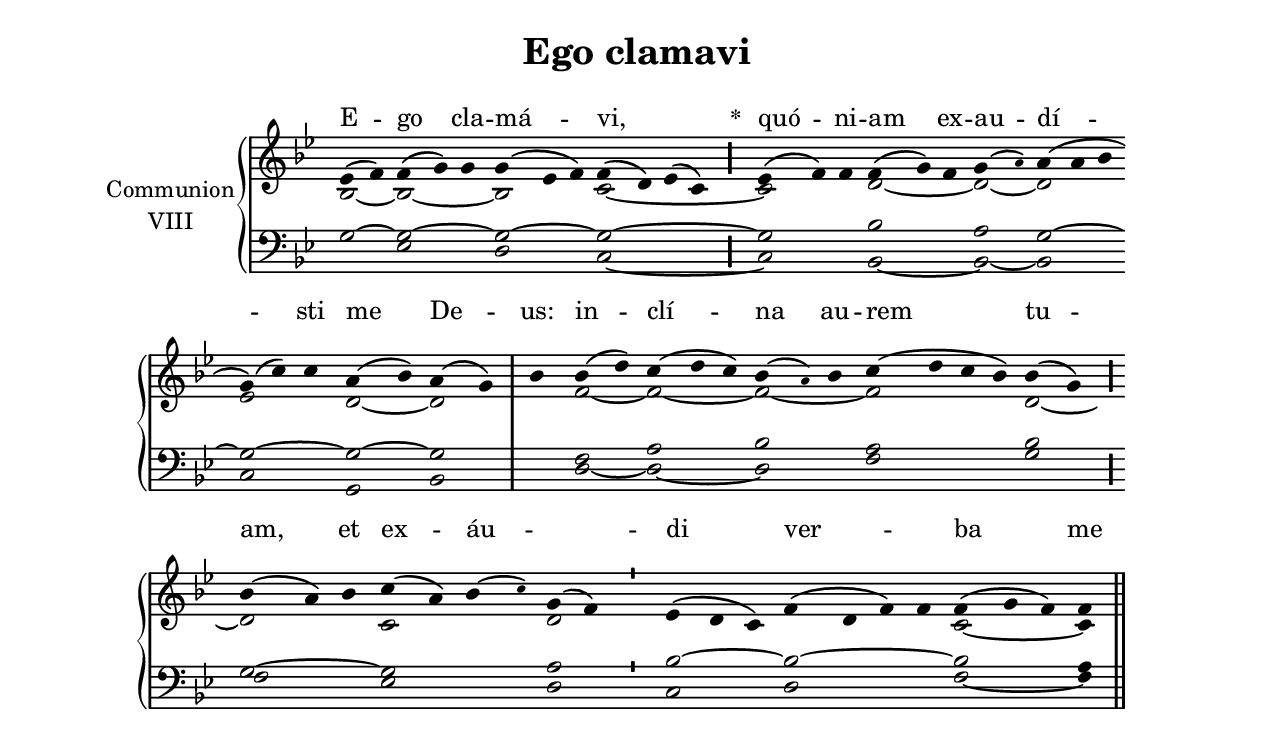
\version "2.18"
\include "gregorian.ly"
\include "noh2.ily"


%Page reference: page ii.254
%(volume.page)

global = {
 \key f \mixolydian
 \cadenzaOn 
}

\header {
  title = \markup \center-column {"Ego clamavi" \vspace #1 }
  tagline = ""
  composer = ""
}

\paper {
 #(include-special-characters)
  oddHeaderMarkup = \markup \fill-line {
    \line {}
    \center-column {
      \on-the-fly #first-page     " "
      \on-the-fly #not-first-page "Ego clamavi"
    }
    \line { \on-the-fly #print-page-number-check-first \fromproperty #'page:page-number-string }
  }
  evenHeaderMarkup = \markup \fill-line {
    \line { \on-the-fly #print-page-number-check-first \fromproperty #'page:page-number-string }
    \center-column { "Ego clamavi" }
    \line {}
  }
}

chantText = \lyricmode {
E -- go cla -- má -- vi, _ 
\set stanza = " * " 
quó -- ni -- am ex -- au -- dí -- sti me De -- us: 
in -- clí -- na au -- rem tu -- am, 
et ex -- áu -- _ di ver -- _ ba me -- a. }

chantMusic = {
\tieDown   ees'4 ( f'4) f'4 ( g'4) g'4 g'4 ( ees'4 f'4) f'4 ( d'4) ees'4 ( c'4) \divisioMaior
 ees'4 ( f'4) f'4 f'4 ( g'4) f'4 g'4 ( \once \tweak #'font-size #-4 a' ) a'4 ( a'4 bes'4 \forceBreak
) g'4 ( c''4) c''4 a'4 ( bes'4) a'4 ( g'4) \divisioMaxima
 bes'4 bes'4 ( d''4) c''4 ( d''4 c''4) bes'4 ( \once \tweak #'font-size #-4 a' ) bes'4 c''4 ( d''4 c''4 bes'4) bes'4 ( g'4) \divisioMaior \forceBreak

 bes'4 ( a'4) bes'4 c''4 ( a'4) bes'4 ( \once \tweak #'font-size #-4 c'' ) g'4 ( f'4) \divisioMinima
 ees'4 ( d'4 c'4) f'4 ( d'4 f'4) f'4 f'4 ( g'4 f'4) f'4 \finalis

}

altoMusic = {
bes2 ~ bes2*3/2 ~ bes2*3/2 c'2*4/2 ~ \divisioMaior
c'2*3/2 d'2*3/2 ~ d'2 ~ d'2*3/2 ees'2*3/2 d'2 ~ d'2 \divisioMaxima
r4 f'2 ~ f'2*3/2 ~ f'2*3/2 ~ f'2*4/2 d'2 ~ \divisioMaior
d'2*3/2 c'2*4/2 d'2 \divisioMinima
r2*7/2 c'2*3/2 ~ c'4 \finalis
}

tenorMusic = {
g2 ~ g2*3/2 ~ g2*3/2 ~ g2*4/2 ~ \divisioMaior
g2*3/2 bes2*3/2 a2 g2*3/2 ~ g2*3/2 ~ g2 ~ g2 \divisioMaxima
r4 f2 a2*3/2 bes2*3/2 a2*4/2 bes2 \divisioMaior
g2*3/2 ~ g2*4/2 a2 \divisioMinima
bes2*3/2 ~ bes2*4/2 ~ bes2*3/2 a4 \finalis
}

bassMusic = {
r2 ees2*3/2 d2*3/2 c2*4/2 ~ \divisioMaior
c2*3/2 bes,2*3/2 ~ bes,2 ~ bes,2*3/2 c2*3/2 g,2 bes,2 \divisioMaxima
r4 d2 ~ d2*3/2 ~ d2*3/2 f2*4/2 g2 \divisioMaior
f2*3/2 ees2*4/2 d2 \divisioMinima
c2*3/2 d2*4/2 f2*3/2 ~ f4 \finalis
}

voiceLines = {
\voiceLineStyle


}

\score{
  <<
    \new GrandStaff <<
      \set GrandStaff.autoBeaming = ##f
      \set GrandStaff.instrumentName = \markup \center-column {
        "Communion"
        "VIII"
      }
      \new Staff = up <<
        \new Voice = "chant" {
          \voiceOne \global \chantMusic
        }
        \new Voice {
          \voiceTwo \global \altoMusic
        }
      >>

      \new Staff = down <<
        \clef bass
        \new Voice {
          \voiceOne \global \tenorMusic
        }
        \new Voice {
          \voiceTwo \global \bassMusic
        }
	\new Voice {
        \voiceThree \global \voiceLines
        }
      >>
    >>
    \new Lyrics \lyricsto chant {
      \chantText
    }
  >>
  \layout{
  }
  \midi{
    \tempo 4 = 125
  }
}
